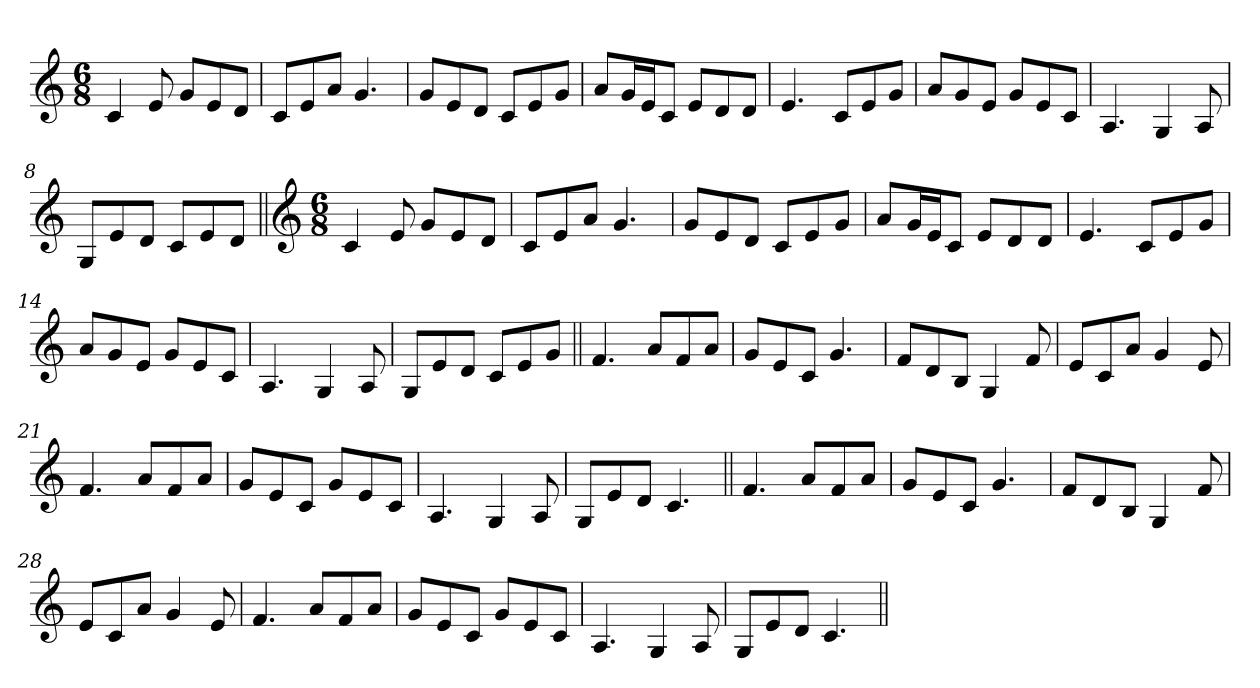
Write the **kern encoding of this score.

**kern
*part1
*staff1
*clefG2
*k[]
*M6/8
=1
4c/
8e/
8g/L
8e/
8d/J
=2
8c/L
8e/
8a/J
4.g/
=3
8g/L
8e/
8d/J
8c/L
8e/
8g/J
=4
8a/L
16g/L
16e/J
8c/J
8e/L
8d/
8d/J
=5
4.e/
8c/L
8e/
8g/J
=6
8a/L
8g/
8e/J
8g/L
8e/
8c/J
=7
4.A/
4G/
8A/
!!LO:LB:g=z
=8
8G/L
8e/
8d/J
8c/L
8e/
8d/J
=9||
*clefG2
*M6/8
4c/
8e/
8g/L
8e/
8d/J
=10
8c/L
8e/
8a/J
4.g/
=11
8g/L
8e/
8d/J
8c/L
8e/
8g/J
=12
8a/L
16g/L
16e/J
8c/J
8e/L
8d/
8d/J
=13
4.e/
8c/L
8e/
8g/J
!!LO:LB:g=z
=14
8a/L
8g/
8e/J
8g/L
8e/
8c/J
=15
4.A/
4G/
8A/
=16
8G/L
8e/
8d/J
8c/L
8e/
8g/J
=17||
4.f/
8a/L
8f/
8a/J
=18
8g/L
8e/
8c/J
4.g/
=19
8f/L
8d/
8B/J
4G/
8f/
=20
8e/L
8c/
8a/J
4g/
8e/
!!LO:LB:g=z
=21
4.f/
8a/L
8f/
8a/J
=22
8g/L
8e/
8c/J
8g/L
8e/
8c/J
=23
4.A/
4G/
8A/
=24
8G/L
8e/
8d/J
4.c/
=25||
4.f/
8a/L
8f/
8a/J
=26
8g/L
8e/
8c/J
4.g/
=27
8f/L
8d/
8B/J
4G/
8f/
!!LO:LB:g=z
=28
8e/L
8c/
8a/J
4g/
8e/
=29
4.f/
8a/L
8f/
8a/J
=30
8g/L
8e/
8c/J
8g/L
8e/
8c/J
=31
4.A/
4G/
8A/
=32
8G/L
8e/
8d/J
4.c/
=||
*-
